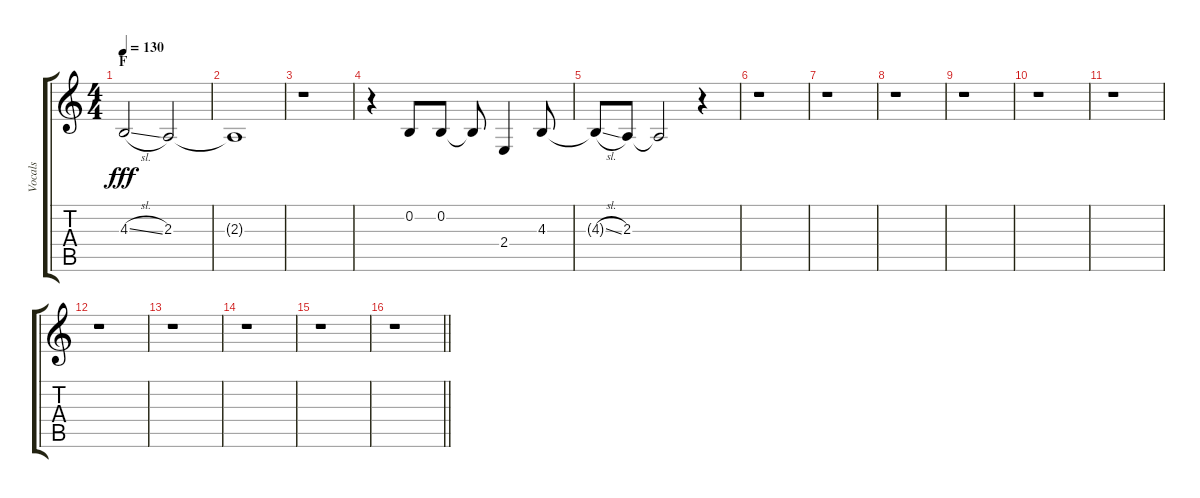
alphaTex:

\track ("Vocals" "Vocals") {instrument voiceoohs}
\staff {score tabs}
\tuning (E4 B3 G3 D3 A2 E2) {hide}
\ts (4 4)
\section ("" "F")
\tempo 130
\clef g2
\ks c
4.3{sl t}.2{dy fff} 2.3.2 |
2.3{t}.1 |
r.1 |
r.4 0.2.8 0.2.8 0.2{t}.8 2.4.4 4.3.8 |
4.3{sl t}.8 2.3.8 2.3{t}.2 r.4 |
r.1 |
r.1 |
r.1 |
r.1 |
r.1 |
r.1 |
r.1 |
r.1 |
r.1 |
r.1 |
\barLineRight lightlight
r.1
